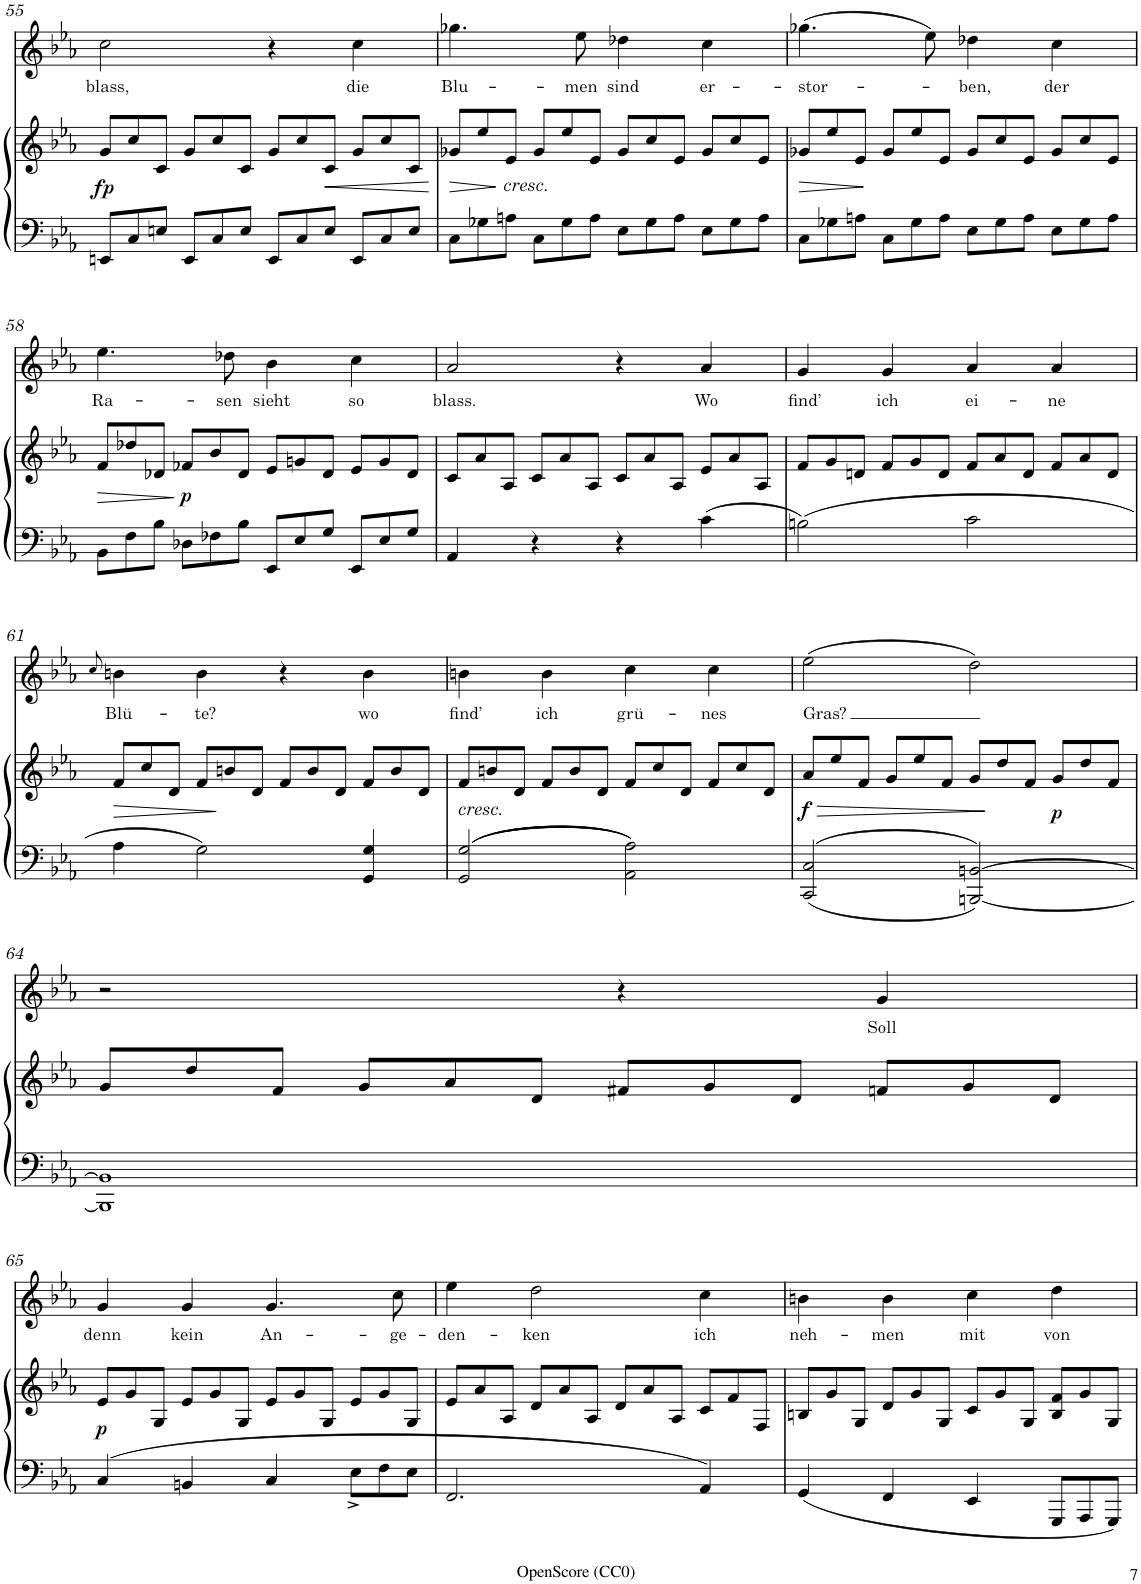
**kern	**kern	**dynam	**kern	**text
*part2	*part2	*part2	*part1	*part1
*staff3	*staff2	*staff2/3	*staff1	*staff1
*I"Pianoforte	*	*	*I"Singstimme Voice	*
*I'Pno	*	*	*	*
!!LO:PB:g=z
*clefF4	*clefG2	*	*clefG2	*
*k[b-e-a-]	*k[b-e-a-]	*	*k[b-e-a-]	*
*M4/4	*M4/4	*	*M4/4	*
*met(c)	*met(c)	*	*met(c)	*
*Xtuplet	*Xtuplet	*	*	*
=55	=55	=55	=55	=55
!	!	!LO:DY:b	!	!LO:LY:b
12EEn/L	12g/L	fp	2cc\	blass,
12C/	12cc/	.	.	.
12En/J	12c/J	.	.	.
12EE/L	12g/L	.	.	.
12C/	12cc/	.	.	.
12E/J	12c/J	.	.	.
12EE/L	12g/L	.	4r	.
12C/	12cc/	.	.	.
!	!	!LO:HP:b	!	!
12E/J	12c/J	<	.	.
!	!	!	!	!LO:LY:b
12EE/L	12g/L	.	4cc\	die
12C/	12cc/	.	.	.
12E/J	12c/J	.	.	.
.	.	[	.	.
=56	=56	=56	=56	=56
!	!	!LO:HP:b	!	!LO:LY:b
12C\L	12g-X/L	>	4.gg-X\	Blu-
12G-X\	12ee-/	.	.	.
!	!LO:TX:b:i:t=cresc.	!	!	!
12An\J	12e-/J	]	.	.
12C\L	12g-/L	.	.	.
12G-\	12ee-/	.	.	.
!	!	!	!	!LO:LY:b
.	.	.	8ee-\	-men
12A\J	12e-/J	.	.	.
!	!	!	!	!LO:LY:b
12E-\L	12g-/L	.	4dd-X\	sind
12G-\	12cc/	.	.	.
12A\J	12e-/J	.	.	.
!	!	!	!	!LO:LY:b
12E-\L	12g-/L	.	4cc\	er-
12G-\	12cc/	.	.	.
12A\J	12e-/J	.	.	.
=57	=57	=57	=57	=57
!	!	!LO:HP:b	!	!LO:LY:b
12C\L	12g-X/L	>	(4.gg-X\	-stor-
12G-X\	12ee-/	.	.	.
12An\J	12e-/J	]	.	.
12C\L	12g-/L	.	.	.
12G-\	12ee-/	.	.	.
.	.	.	8ee-\)	.
12A\J	12e-/J	.	.	.
!	!	!	!	!LO:LY:b
12E-\L	12g-/L	.	4dd-X\	-ben,
12G-\	12cc/	.	.	.
12A\J	12e-/J	.	.	.
!	!	!	!	!LO:LY:b
12E-\L	12g-/L	.	4cc\	der
12G-\	12cc/	.	.	.
12A\J	12e-/J	.	.	.
!!LO:LB:g=z
=58	=58	=58	=58	=58
!	!	!LO:HP:b	!	!LO:LY:b
12BB-\L	12f/L	>	4.ee-\	Ra-
12F\	12dd-X/	.	.	.
12B-\J	12d-X/J	.	.	.
!	!	!LO:DY:n=1:b	!	!
12D-X\L	12f-X/L	] p	.	.
12F-X\	12b-/	.	.	.
!	!	!	!	!LO:LY:b
.	.	.	8dd-X\	-sen
12B-\J	12d-/J	.	.	.
!	!	!	!	!LO:LY:b
12EE-/L	12e-/L	.	4b-\	sieht
12E-/	12gn/	.	.	.
12G/J	12d-/J	.	.	.
!	!	!	!	!LO:LY:b
12EE-/L	12e-/L	.	4cc\	so
12E-/	12g/	.	.	.
12G/J	12d-/J	.	.	.
=59	=59	=59	=59	=59
!	!	!	!	!LO:LY:b
4AA-/	12c/L	.	2a-/	blass.
.	12a-/	.	.	.
.	12A-/J	.	.	.
4r	12c/L	.	.	.
.	12a-/	.	.	.
.	12A-/J	.	.	.
4r	12c/L	.	4r	.
.	12a-/	.	.	.
.	12A-/J	.	.	.
!	!	!	!	!LO:LY:b
4c\	12e-/L	.	4a-/	Wo
.	12a-/	.	.	.
.	12A-/J	.	.	.
=60	=60	=60	=60	=60
!	!	!	!	!LO:LY:b
2Bn\	12f/L	.	4g/	find’
.	12g/	.	.	.
.	12dn/J	.	.	.
!	!	!	!	!LO:LY:b
.	12f/L	.	4g/	ich
.	12g/	.	.	.
.	12d/J	.	.	.
!	!	!	!	!LO:LY:b
2c\	12f/L	.	4a-/	ei-
.	12a-/	.	.	.
.	12d/J	.	.	.
!	!	!	!	!LO:LY:b
.	12f/L	.	4a-/	-ne
.	12a-/	.	.	.
.	12d/J	.	.	.
!!LO:LB:g=z
=61	=61	=61	=61	=61
.	.	.	8qcc/	.
!	!	!LO:HP:b	!	!LO:LY:b
4A-\	12f/L	>	4bn\	Blü-
.	12cc/	.	.	.
.	12d/J	.	.	.
!	!	!	!	!LO:LY:b
2G\	12f/L	.	4b\	-te?
.	12bn/	]	.	.
.	12d/J	.	.	.
.	12f/L	.	4r	.
.	12b/	.	.	.
.	12d/J	.	.	.
!	!	!	!	!LO:LY:b
4GG/ 4G/	12f/L	.	4b\	wo
.	12b/	.	.	.
.	12d/J	.	.	.
=62	=62	=62	=62	=62
!	!LO:TX:b:i:t=cresc.	!	!	!
!	!	!	!	!LO:LY:b
2GG/ 2G/	12f/L	.	4bn\	find’
.	12bn/	.	.	.
.	12d/J	.	.	.
!	!	!	!	!LO:LY:b
.	12f/L	.	4b\	ich
.	12b/	.	.	.
.	12d/J	.	.	.
!	!	!	!	!LO:LY:b
2AA-\ 2A-\	12f/L	.	4cc\	grü-
.	12cc/	.	.	.
.	12d/J	.	.	.
!	!	!	!	!LO:LY:b
.	12f/L	.	4cc\	-nes
.	12cc/	.	.	.
.	12d/J	.	.	.
=63	=63	=63	=63	=63
!	!	!LO:HP:b	!	!LO:LY:b
!	!	!LO:DY:n=1:b	!	!
2CC/ 2C/	12a-/L	> f	(2ee-\	Gras?
.	12ee-/	.	.	.
.	12f/J	.	.	.
.	12g/L	.	.	.
.	12ee-/	.	.	.
.	12f/J	.	.	.
[2BBBn/ [2BBn/	12g/L	.	2dd\)	.
.	12dd/	]	.	.
.	12f/J	.	.	.
!	!	!LO:DY:n=2:b	!	!
.	12g/L	p	.	.
.	12dd/	.	.	.
.	12f/J	.	.	.
!!LO:LB:g=z
=64	=64	=64	=64	=64
1BBB] 1BB]	12g/L	.	2r	.
.	12dd/	.	.	.
.	12f/J	.	.	.
.	12g/L	.	.	.
.	12a-/	.	.	.
.	12d/J	.	.	.
.	12f#X/L	.	4r	.
.	12g/	.	.	.
.	12d/J	.	.	.
!	!	!	!	!LO:LY:b
.	12fn/L	.	4g/	Soll
.	12g/	.	.	.
.	12d/J	.	.	.
!!LO:LB:g=z
=65	=65	=65	=65	=65
!	!	!LO:DY:b	!	!LO:LY:b
4C/	12e-/L	p	4g/	denn
.	12g/	.	.	.
.	12G/J	.	.	.
!	!	!	!	!LO:LY:b
4BBn/	12e-/L	.	4g/	kein
.	12g/	.	.	.
.	12G/J	.	.	.
!	!	!	!	!LO:LY:b
4C/	12e-/L	.	4.g/	An-
.	12g/	.	.	.
.	12G/J	.	.	.
12E-^<\L	12e-/L	.	.	.
12F\	12g/	.	.	.
!	!	!	!	!LO:LY:b
.	.	.	8cc\	-ge-
12E-\J	12G/J	.	.	.
=66	=66	=66	=66	=66
!	!	!	!	!LO:LY:b
2.FF/	12e-/L	.	4ee-\	-den-
.	12a-/	.	.	.
.	12A-/J	.	.	.
!	!	!	!	!LO:LY:b
.	12d/L	.	2dd\	-ken
.	12a-/	.	.	.
.	12A-/J	.	.	.
.	12d/L	.	.	.
.	12a-/	.	.	.
.	12A-/J	.	.	.
!	!	!	!	!LO:LY:b
4AA-/	12c/L	.	4cc\	ich
.	12f/	.	.	.
.	12F/J	.	.	.
=67	=67	=67	=67	=67
!	!	!	!	!LO:LY:b
4GG/	12Bn/L	.	4bn\	neh-
.	12g/	.	.	.
.	12G/J	.	.	.
!	!	!	!	!LO:LY:b
4FF/	12d/L	.	4b\	-men
.	12g/	.	.	.
.	12G/J	.	.	.
!	!	!	!	!LO:LY:b
4EE-/	12c/L	.	4cc\	mit
.	12g/	.	.	.
.	12G/J	.	.	.
!	!	!	!	!LO:LY:b
12GGG/L	12B/ 12f/L	.	4dd\	von
12AAA-/	12g/	.	.	.
12GGG/J	12G/J	.	.	.
=	=	=	=	=
*-	*-	*-	*-	*-
